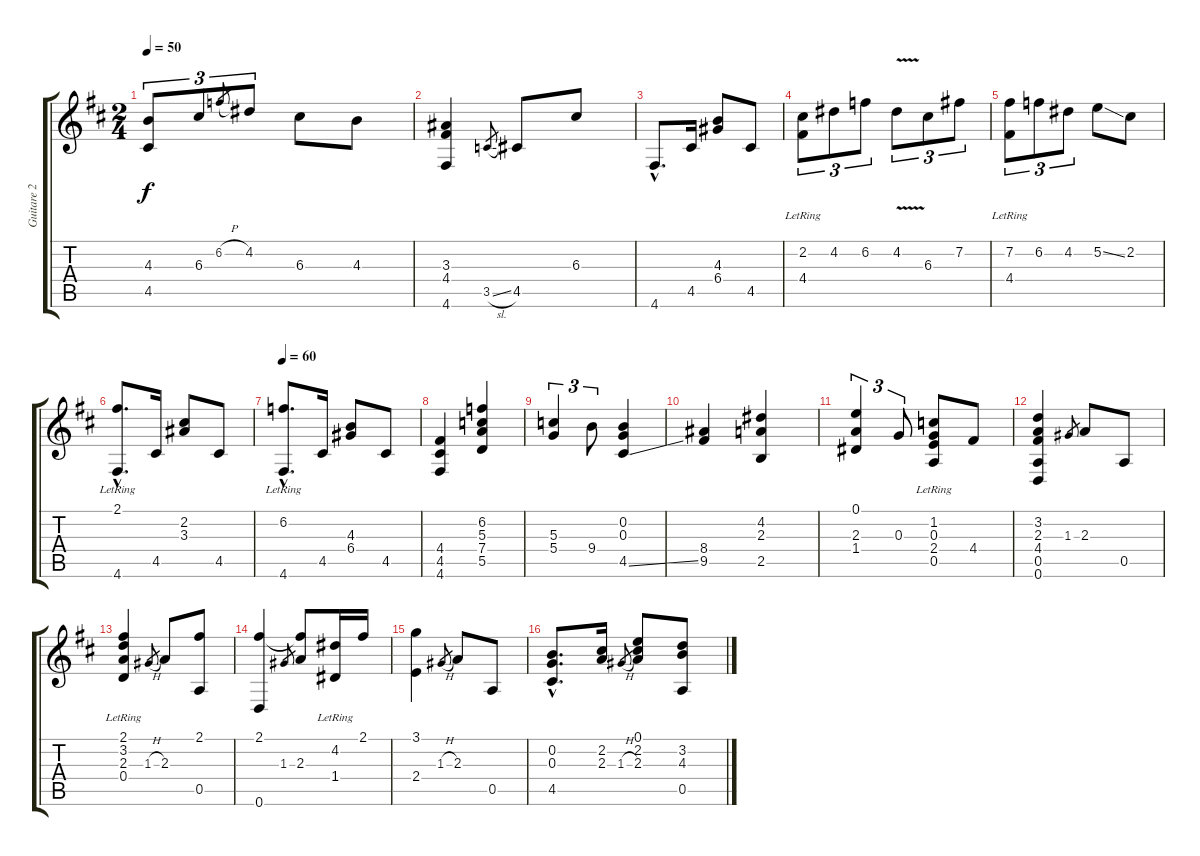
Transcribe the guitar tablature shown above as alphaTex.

\track ("Guitare 2" "Guitare 2") {instrument acousticguitarnylon}
\staff {score tabs}
\tuning (E4 B3 G3 D3 A2 D2) {hide}
\ts (2 4)
\tempo 50
\clef g2
\ks d
(4.3 4.5).8{tu (3 2) dy f} 6.3.8{tu (3 2)} 6.2{h}.8{gr} 4.2.8{tu (3 2)} 6.3.8 4.3.8 |
(3.3 4.4 4.6).4 3.5{sl}.8{gr} 4.5.8 6.3.8 |
4.6{hac}.8{d} 4.5.16 (4.3 6.4).8 4.5.8 |
(2.2 4.4{lr}).8{tu (3 2)} 4.2.8{tu (3 2)} 6.2.8{tu (3 2)} 4.2{v}.8{tu (3 2)} 6.3.8{tu (3 2)} 7.2.8{tu (3 2)} |
(7.2 4.4{lr}).8{tu (3 2)} 6.2.8{tu (3 2)} 4.2.8{tu (3 2)} 5.2{ss}.8 2.2.8 |
(2.1{hac lr} 4.6{hac}).8{d} 4.5.16 (2.2 3.3).8 4.5.8 |
\tempo 60
(6.2{hac lr} 4.6{hac}).8{d} 4.5.16 (4.3 6.4).8 4.5.8 |
(4.4 4.5 4.6).4 (6.2 5.3 7.4 5.5).4 |
(5.3 5.4).4{tu (3 2)} 9.4.8{tu (3 2)} (0.2 0.3 4.5{ss}).4 |
(8.4 9.5).4 (4.2 2.3 2.5).4 |
(0.1 2.3 1.4).4{tu (3 2)} 0.3.8{tu (3 2)} (1.2{lr} 0.3{lr} 2.4 0.5{lr}).8 4.4.8 |
(3.2 2.3 4.4 0.5 0.6).4 1.3.8{gr} 2.3.8 0.5.8 |
(2.1{lr} 3.2{lr} 2.3{lr} 0.4).4 1.3{h}.8{gr} 2.3.8 (2.1 0.5).8 |
(2.1 0.6).4 1.3.8{gr} (2.1{t} 2.3).8 (4.2 1.4{lr}).16 2.1.16 |
(3.1 2.4).4 1.3{h}.8{gr} 2.3.8 0.5.8 |
(0.2{hac} 0.3{hac} 4.5{hac}).8{d} (2.2 2.3).16 1.3{h}.8{gr} (0.1 2.2 2.3).8 (3.2 4.3 0.5).8
